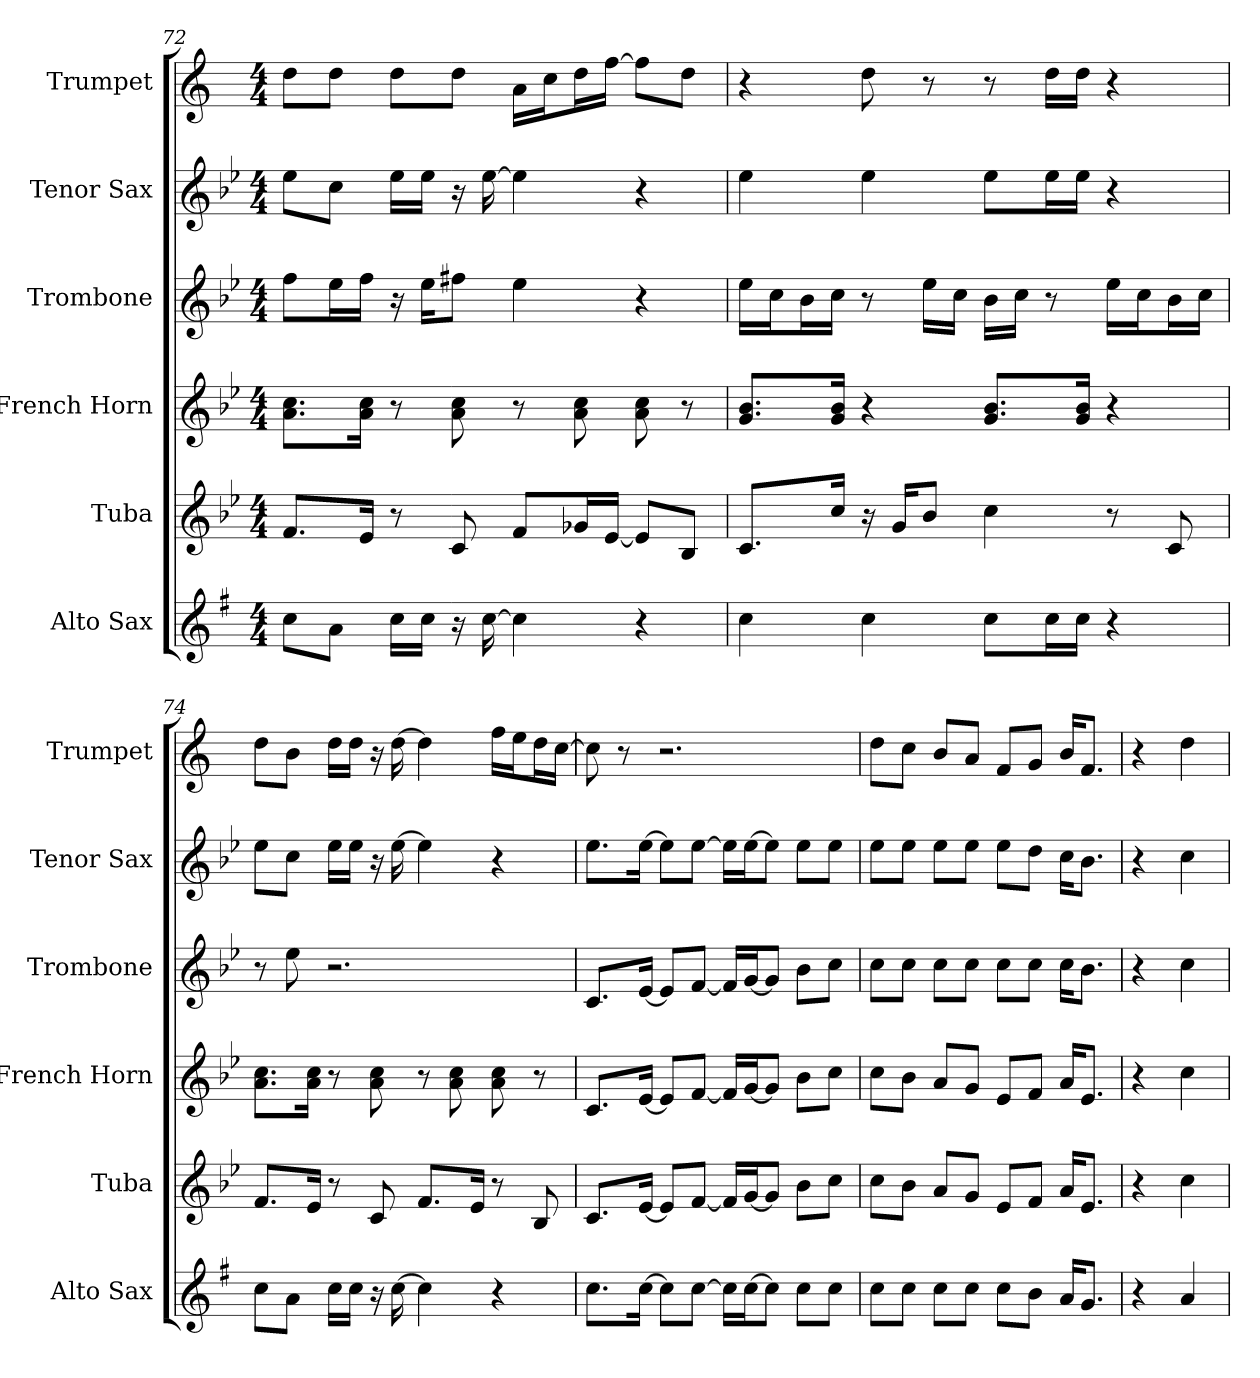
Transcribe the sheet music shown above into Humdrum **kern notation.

**kern	**kern	**kern	**kern	**kern	**kern
*part6	*part5	*part4	*part3	*part2	*part1
*staff6	*staff5	*staff4	*staff3	*staff2	*staff1
*I"Alto Sax	*I"Tuba	*I"French Horn	*I"Trombone	*I"Tenor Sax	*I"Trumpet
*I'Alto Sax	*I'Tuba	*I'French Horn	*I'Trombone	*I'Tenor Sax	*I'Trumpet
*clefG2	*clefG2	*clefG2	*clefG2	*clefG2	*clefG2
*ITrd5c9	*ITrd15c26	*ITrd8c14	*ITrd8c14	*ITrd8c14	*ITrd1c2
*k[b-e-]	*k[b-e-]	*k[b-e-]	*k[b-e-]	*k[b-e-]	*k[b-e-]
*M4/4	*M4/4	*M4/4	*M4/4	*M4/4	*M4/4
=72	=72	=72	=72	=72	=72
8e-L	8.FFL	8.A 8.cL	8fL	8e-L	8ccL
8cJ	.	.	16e-L	8cJ	8ccJ
.	16EE-Jk	16A 16cJk	16fJJ	.	.
16e-LL	8r	8r	16r	16e-LL	8ccL
16e-JJ	.	.	16e-KL	16e-JJ	.
16r	8CC	8A 8c	8f#XJ	16r	8ccJ
[16e-	.	.	.	[16e-	.
4e-]	8FFL	8r	4e-	4e-]	16gLL
.	.	.	.	.	16b-J
.	16GG-XL	8A 8c	.	.	16ccL
.	[16EE-JJ	.	.	.	[16ee-JJ
4r	8EE-L]	8A 8c	4r	4r	8ee-L]
.	8BBB-J	8r	.	.	8ccJ
=73	=73	=73	=73	=73	=73
4e-	8.CCL	8.G 8.B-L	16e-LL	4e-	4r
.	.	.	16cJ	.	.
.	.	.	16B-L	.	.
.	16CJk	16G 16B-Jk	16cJJ	.	.
4e-	16r	4r	8r	4e-	8cc
.	16GGKL	.	.	.	.
.	8BB-J	.	16e-LL	.	8r
.	.	.	16cJJ	.	.
8e-L	4C	8.G 8.B-L	16B-LL	8e-L	8r
.	.	.	16cJJ	.	.
16e-L	.	.	8r	16e-L	16ccLL
16e-JJ	.	16G 16B-Jk	.	16e-JJ	16ccJJ
4r	8r	4r	16e-LL	4r	4r
.	.	.	16cJ	.	.
.	8CC	.	16B-L	.	.
.	.	.	16cJJ	.	.
=74	=74	=74	=74	=74	=74
8e-L	8.FFL	8.A 8.cL	8r	8e-L	8ccL
8cJ	.	.	8e-	8cJ	8aJ
.	16EE-Jk	16A 16cJk	.	.	.
16e-LL	8r	8r	2.r	16e-LL	16ccLL
16e-JJ	.	.	.	16e-JJ	16ccJJ
16r	8CC	8A 8c	.	16r	16r
[16e-	.	.	.	[16e-	[16cc
4e-]	8.FFL	8r	.	4e-]	4cc]
.	.	8A 8c	.	.	.
.	16EE-Jk	.	.	.	.
4r	8r	8A 8c	.	4r	16ee-LL
.	.	.	.	.	16ddJ
.	8BBB-	8r	.	.	16ccL
.	.	.	.	.	[16b-JJ
=75	=75	=75	=75	=75	=75
8.e-L	8.CCL	8.CL	8.CL	8.e-L	8b-]
.	.	.	.	.	8r
[16e-Jk	[16EE-Jk	[16E-Jk	[16E-Jk	[16e-Jk	.
8e-L]	8EE-L]	8E-L]	8E-L]	8e-L]	2.r
[8e-J	[8FFJ	[8FJ	[8FJ	[8e-J	.
16e-LL]	16FFLL]	16FLL]	16FLL]	16e-LL]	.
[16e-J	[16GGJ	[16GJ	[16GJ	[16e-J	.
8e-J]	8GGJ]	8GJ]	8GJ]	8e-J]	.
8e-L	8BB-L	8B-L	8B-L	8e-L	.
8e-J	8CJ	8cJ	8cJ	8e-J	.
=76	=76	=76	=76	=76	=76
8e-L	8CL	8cL	8cL	8e-L	8ccL
8e-J	8BB-J	8B-J	8cJ	8e-J	8b-J
8e-L	8AAL	8AL	8cL	8e-L	8aL
8e-J	8GGJ	8GJ	8cJ	8e-J	8gJ
8e-L	8EE-L	8E-L	8cL	8e-L	8e-L
8dJ	8FFJ	8FJ	8cJ	8dJ	8fJ
16cKL	16AAKL	16AKL	16cKL	16cKL	16aKL
8.B-J	8.EE-J	8.E-J	8.B-J	8.B-J	8.e-J
=77	=77	=77	=77	=77	=77
4r	4r	4r	4r	4r	4r
4c	4C	4c	4c	4c	4cc
=	=	=	=	=	=
*-	*-	*-	*-	*-	*-
